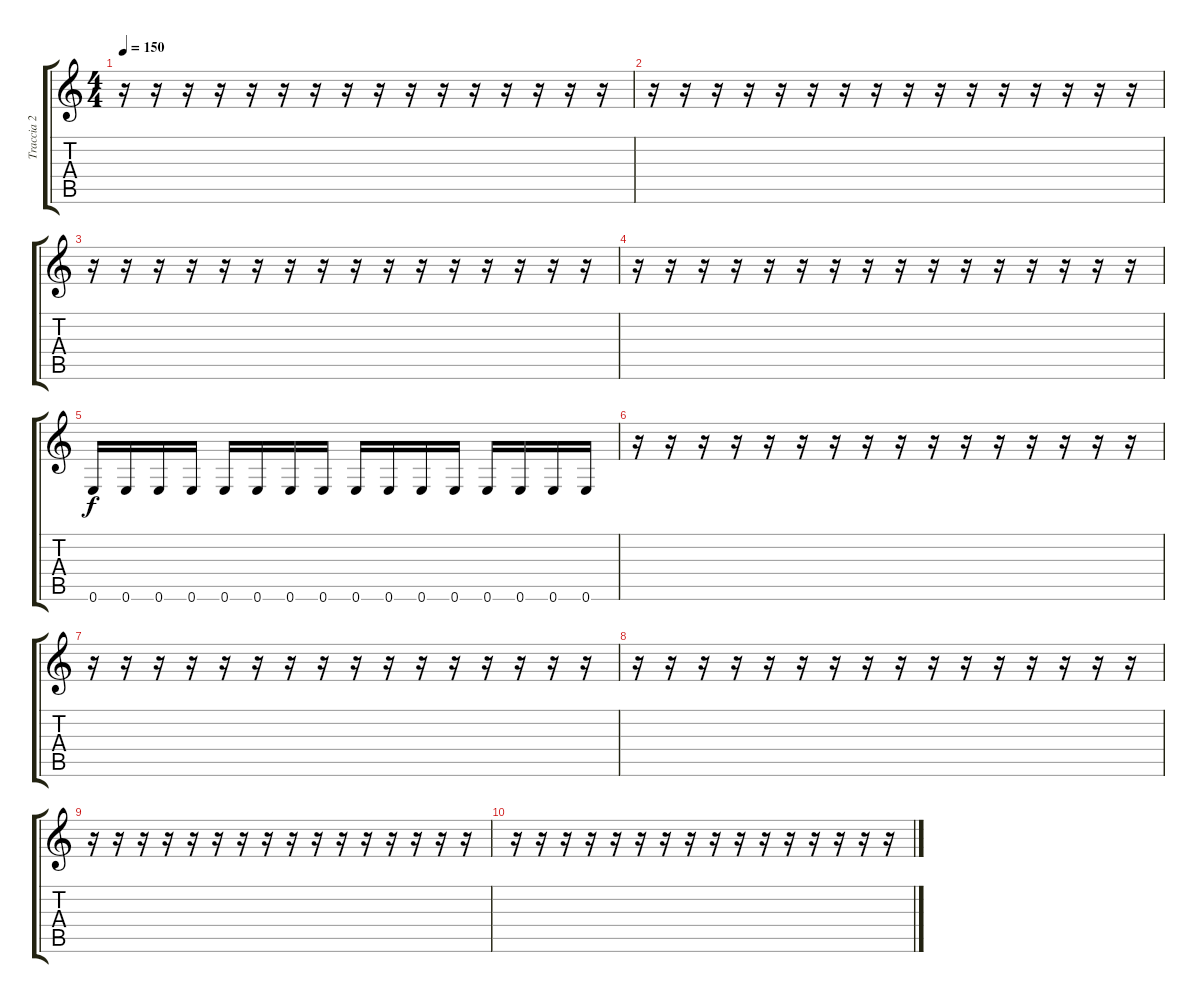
\track ("Traccia 2" "Traccia 2") {instrument electricbasspick}
\staff {score tabs}
\tuning (E4 B3 G3 D3 A2 E2) {hide}
\ts (4 4)
\tempo 150
\clef g2
\ks c
r.16{dy f} r.16 r.16 r.16 r.16 r.16 r.16 r.16 r.16 r.16 r.16 r.16 r.16 r.16 r.16 r.16 |
r.16 r.16 r.16 r.16 r.16 r.16 r.16 r.16 r.16 r.16 r.16 r.16 r.16 r.16 r.16 r.16 |
r.16{volume 16} r.16{volume 16} r.16{volume 16} r.16{volume 16} r.16{volume 15} r.16{volume 15} r.16{volume 15} r.16{volume 15} r.16{volume 15} r.16{volume 15} r.16{volume 14} r.16{volume 14} r.16{volume 14} r.16{volume 14} r.16{volume 14} r.16{volume 14} |
r.16{volume 14} r.16{volume 14} r.16{volume 13} r.16{volume 13} r.16{volume 13} r.16{volume 13} r.16{volume 13} r.16{volume 13} r.16{volume 12} r.16{volume 12} r.16{volume 12} r.16{volume 12} r.16{volume 12} r.16{volume 12} r.16{volume 12} r.16{volume 12} |
0.6.16{volume 11} 0.6.16{volume 11} 0.6.16{volume 11} 0.6.16{volume 11} 0.6.16{volume 11} 0.6.16{volume 11} 0.6.16{volume 11} 0.6.16{volume 10} 0.6.16{volume 10} 0.6.16{volume 10} 0.6.16{volume 10} 0.6.16{volume 10} 0.6.16{volume 10} 0.6.16{volume 10} 0.6.16{volume 10} 0.6.16{volume 9} |
r.16{volume 9} r.16{volume 9} r.16{volume 9} r.16{volume 9} r.16{volume 9} r.16{volume 8} r.16{volume 8} r.16{volume 8} r.16{volume 8} r.16{volume 8} r.16{volume 8} r.16{volume 8} r.16{volume 8} r.16{volume 7} r.16{volume 7} r.16{volume 7} |
r.16{volume 7} r.16{volume 7} r.16{volume 7} r.16{volume 7} r.16{volume 6} r.16{volume 6} r.16{volume 6} r.16{volume 6} r.16{volume 6} r.16{volume 6} r.16{volume 6} r.16{volume 6} r.16{volume 6} r.16{volume 6} r.16{volume 5} r.16{volume 5} |
r.16{volume 5} r.16{volume 5} r.16{volume 5} r.16{volume 5} r.16{volume 5} r.16{volume 5} r.16{volume 4} r.16{volume 4} r.16{volume 4} r.16{volume 4} r.16{volume 4} r.16{volume 4} r.16{volume 4} r.16{volume 4} r.16{volume 4} r.16{volume 4} |
r.16{volume 4} r.16{volume 3} r.16{volume 3} r.16{volume 3} r.16{volume 3} r.16{volume 3} r.16{volume 3} r.16{volume 3} r.16{volume 3} r.16{volume 2} r.16{volume 2} r.16{volume 2} r.16{volume 2} r.16{volume 2} r.16{volume 2} r.16{volume 2} |
r.16{volume 2} r.16{volume 2} r.16{volume 2} r.16{volume 1} r.16{volume 1} r.16{volume 1} r.16{volume 1} r.16{volume 1} r.16{volume 1} r.16{volume 1} r.16{volume 1} r.16{volume 0} r.16{volume 0} r.16{volume 0} r.16{volume 0} r.16{volume 0}
